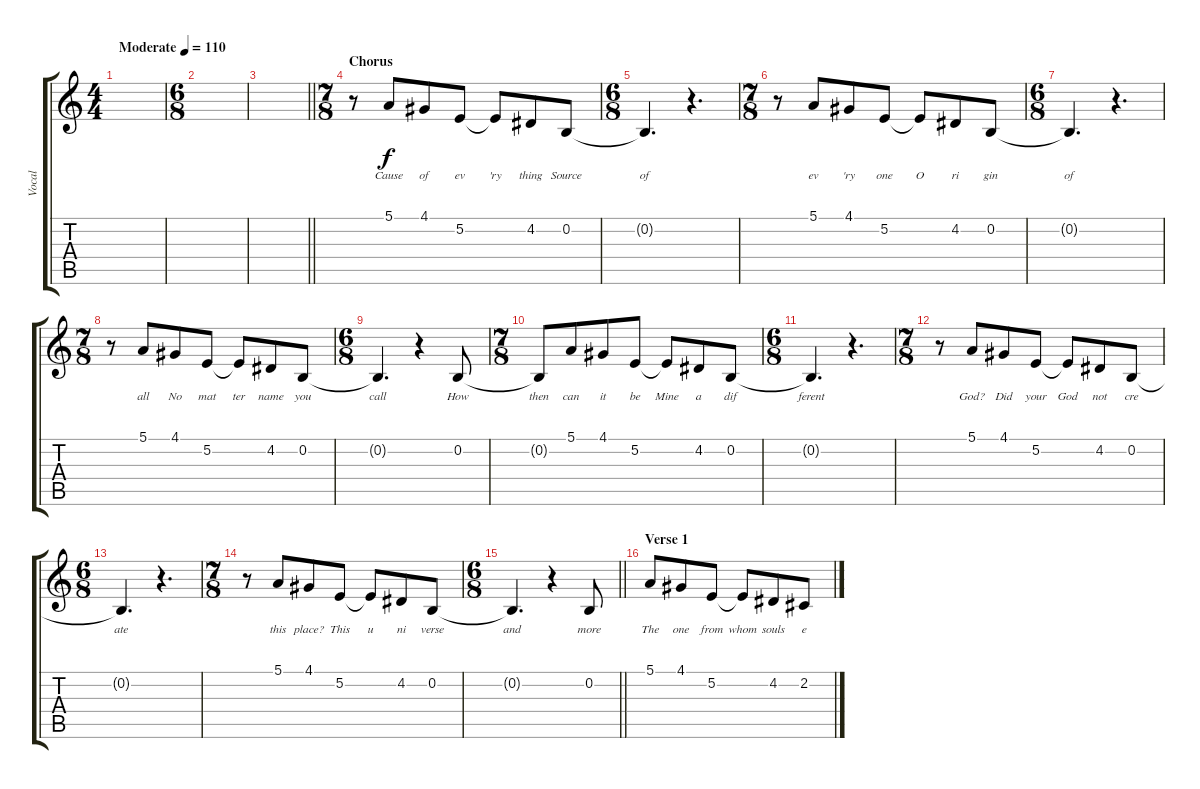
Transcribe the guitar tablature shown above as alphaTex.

\track ("Vocal" "Vocal") {instrument acousticgrandpiano}
\staff {score tabs}
\tuning (E4 B3 G3 D3 A2 E2) {hide}
\ts (4 4)
\tempo (110 "Moderate")
\clef g2
\ks c
|
\ts (6 8)
|
\barLineRight lightlight
|
\ts (7 8)
\section ("" "Chorus")
r.8 5.1.8{lyrics (0 "Cause") lyrics (1 "") lyrics (2 "") lyrics (3 "") lyrics (4 "")} 4.1.8{lyrics (0 "of") lyrics (1 "") lyrics (2 "") lyrics (3 "") lyrics (4 "")} 5.2.8{lyrics (0 "ev") lyrics (1 "") lyrics (2 "") lyrics (3 "") lyrics (4 "")} 5.2{t}.8{lyrics (0 "'ry") lyrics (1 "") lyrics (2 "") lyrics (3 "") lyrics (4 "")} 4.2.8{lyrics (0 "thing") lyrics (1 "") lyrics (2 "") lyrics (3 "") lyrics (4 "")} 0.2.8{lyrics (0 "Source") lyrics (1 "") lyrics (2 "") lyrics (3 "") lyrics (4 "")} |
\ts (6 8)
0.2{t}.4{d lyrics (0 "of") lyrics (1 "") lyrics (2 "") lyrics (3 "") lyrics (4 "")} r.4{d} |
\ts (7 8)
r.8 5.1.8{lyrics (0 "ev") lyrics (1 "") lyrics (2 "") lyrics (3 "") lyrics (4 "")} 4.1.8{lyrics (0 "'ry") lyrics (1 "") lyrics (2 "") lyrics (3 "") lyrics (4 "")} 5.2.8{lyrics (0 "one") lyrics (1 "") lyrics (2 "") lyrics (3 "") lyrics (4 "")} 5.2{t}.8{lyrics (0 "O") lyrics (1 "") lyrics (2 "") lyrics (3 "") lyrics (4 "")} 4.2.8{lyrics (0 "ri") lyrics (1 "") lyrics (2 "") lyrics (3 "") lyrics (4 "")} 0.2.8{lyrics (0 "gin") lyrics (1 "") lyrics (2 "") lyrics (3 "") lyrics (4 "")} |
\ts (6 8)
0.2{t}.4{d lyrics (0 "of") lyrics (1 "") lyrics (2 "") lyrics (3 "") lyrics (4 "")} r.4{d} |
\ts (7 8)
r.8 5.1.8{lyrics (0 "all") lyrics (1 "") lyrics (2 "") lyrics (3 "") lyrics (4 "")} 4.1.8{lyrics (0 "No") lyrics (1 "") lyrics (2 "") lyrics (3 "") lyrics (4 "")} 5.2.8{lyrics (0 "mat") lyrics (1 "") lyrics (2 "") lyrics (3 "") lyrics (4 "")} 5.2{t}.8{lyrics (0 "ter") lyrics (1 "") lyrics (2 "") lyrics (3 "") lyrics (4 "")} 4.2.8{lyrics (0 "name") lyrics (1 "") lyrics (2 "") lyrics (3 "") lyrics (4 "")} 0.2.8{lyrics (0 "you") lyrics (1 "") lyrics (2 "") lyrics (3 "") lyrics (4 "")} |
\ts (6 8)
0.2{t}.4{d lyrics (0 "call") lyrics (1 "") lyrics (2 "") lyrics (3 "") lyrics (4 "")} r.4 0.2.8{lyrics (0 "How") lyrics (1 "") lyrics (2 "") lyrics (3 "") lyrics (4 "")} |
\ts (7 8)
0.2{t}.8{lyrics (0 "then") lyrics (1 "") lyrics (2 "") lyrics (3 "") lyrics (4 "")} 5.1.8{lyrics (0 "can") lyrics (1 "") lyrics (2 "") lyrics (3 "") lyrics (4 "")} 4.1.8{lyrics (0 "it") lyrics (1 "") lyrics (2 "") lyrics (3 "") lyrics (4 "")} 5.2.8{lyrics (0 "be") lyrics (1 "") lyrics (2 "") lyrics (3 "") lyrics (4 "")} 5.2{t}.8{lyrics (0 "Mine") lyrics (1 "") lyrics (2 "") lyrics (3 "") lyrics (4 "")} 4.2.8{lyrics (0 "a") lyrics (1 "") lyrics (2 "") lyrics (3 "") lyrics (4 "")} 0.2.8{lyrics (0 "dif") lyrics (1 "") lyrics (2 "") lyrics (3 "") lyrics (4 "")} |
\ts (6 8)
0.2{t}.4{d lyrics (0 "ferent") lyrics (1 "") lyrics (2 "") lyrics (3 "") lyrics (4 "")} r.4{d} |
\ts (7 8)
r.8 5.1.8{lyrics (0 "God?") lyrics (1 "") lyrics (2 "") lyrics (3 "") lyrics (4 "")} 4.1.8{lyrics (0 "Did") lyrics (1 "") lyrics (2 "") lyrics (3 "") lyrics (4 "")} 5.2.8{lyrics (0 "your") lyrics (1 "") lyrics (2 "") lyrics (3 "") lyrics (4 "")} 5.2{t}.8{lyrics (0 "God") lyrics (1 "") lyrics (2 "") lyrics (3 "") lyrics (4 "")} 4.2.8{lyrics (0 "not") lyrics (1 "") lyrics (2 "") lyrics (3 "") lyrics (4 "")} 0.2.8{lyrics (0 "cre") lyrics (1 "") lyrics (2 "") lyrics (3 "") lyrics (4 "")} |
\ts (6 8)
0.2{t}.4{d lyrics (0 "ate") lyrics (1 "") lyrics (2 "") lyrics (3 "") lyrics (4 "")} r.4{d} |
\ts (7 8)
r.8 5.1.8{lyrics (0 "this") lyrics (1 "") lyrics (2 "") lyrics (3 "") lyrics (4 "")} 4.1.8{lyrics (0 "place?") lyrics (1 "") lyrics (2 "") lyrics (3 "") lyrics (4 "")} 5.2.8{lyrics (0 "This") lyrics (1 "") lyrics (2 "") lyrics (3 "") lyrics (4 "")} 5.2{t}.8{lyrics (0 "u") lyrics (1 "") lyrics (2 "") lyrics (3 "") lyrics (4 "")} 4.2.8{lyrics (0 "ni") lyrics (1 "") lyrics (2 "") lyrics (3 "") lyrics (4 "")} 0.2.8{lyrics (0 "verse") lyrics (1 "") lyrics (2 "") lyrics (3 "") lyrics (4 "")} |
\ts (6 8)
\barLineRight lightlight
0.2{t}.4{d lyrics (0 "and") lyrics (1 "") lyrics (2 "") lyrics (3 "") lyrics (4 "")} r.4 0.2.8{lyrics (0 "more") lyrics (1 "") lyrics (2 "") lyrics (3 "") lyrics (4 "")} |
\section ("" "Verse 1")
5.1.8{lyrics (0 "The") lyrics (1 "") lyrics (2 "") lyrics (3 "") lyrics (4 "")} 4.1.8{lyrics (0 "one") lyrics (1 "") lyrics (2 "") lyrics (3 "") lyrics (4 "")} 5.2.8{lyrics (0 "from") lyrics (1 "") lyrics (2 "") lyrics (3 "") lyrics (4 "")} 5.2{t}.8{lyrics (0 "whom") lyrics (1 "") lyrics (2 "") lyrics (3 "") lyrics (4 "")} 4.2.8{lyrics (0 "souls") lyrics (1 "") lyrics (2 "") lyrics (3 "") lyrics (4 "")} 2.2.8{lyrics (0 "e") lyrics (1 "") lyrics (2 "") lyrics (3 "") lyrics (4 "")}
